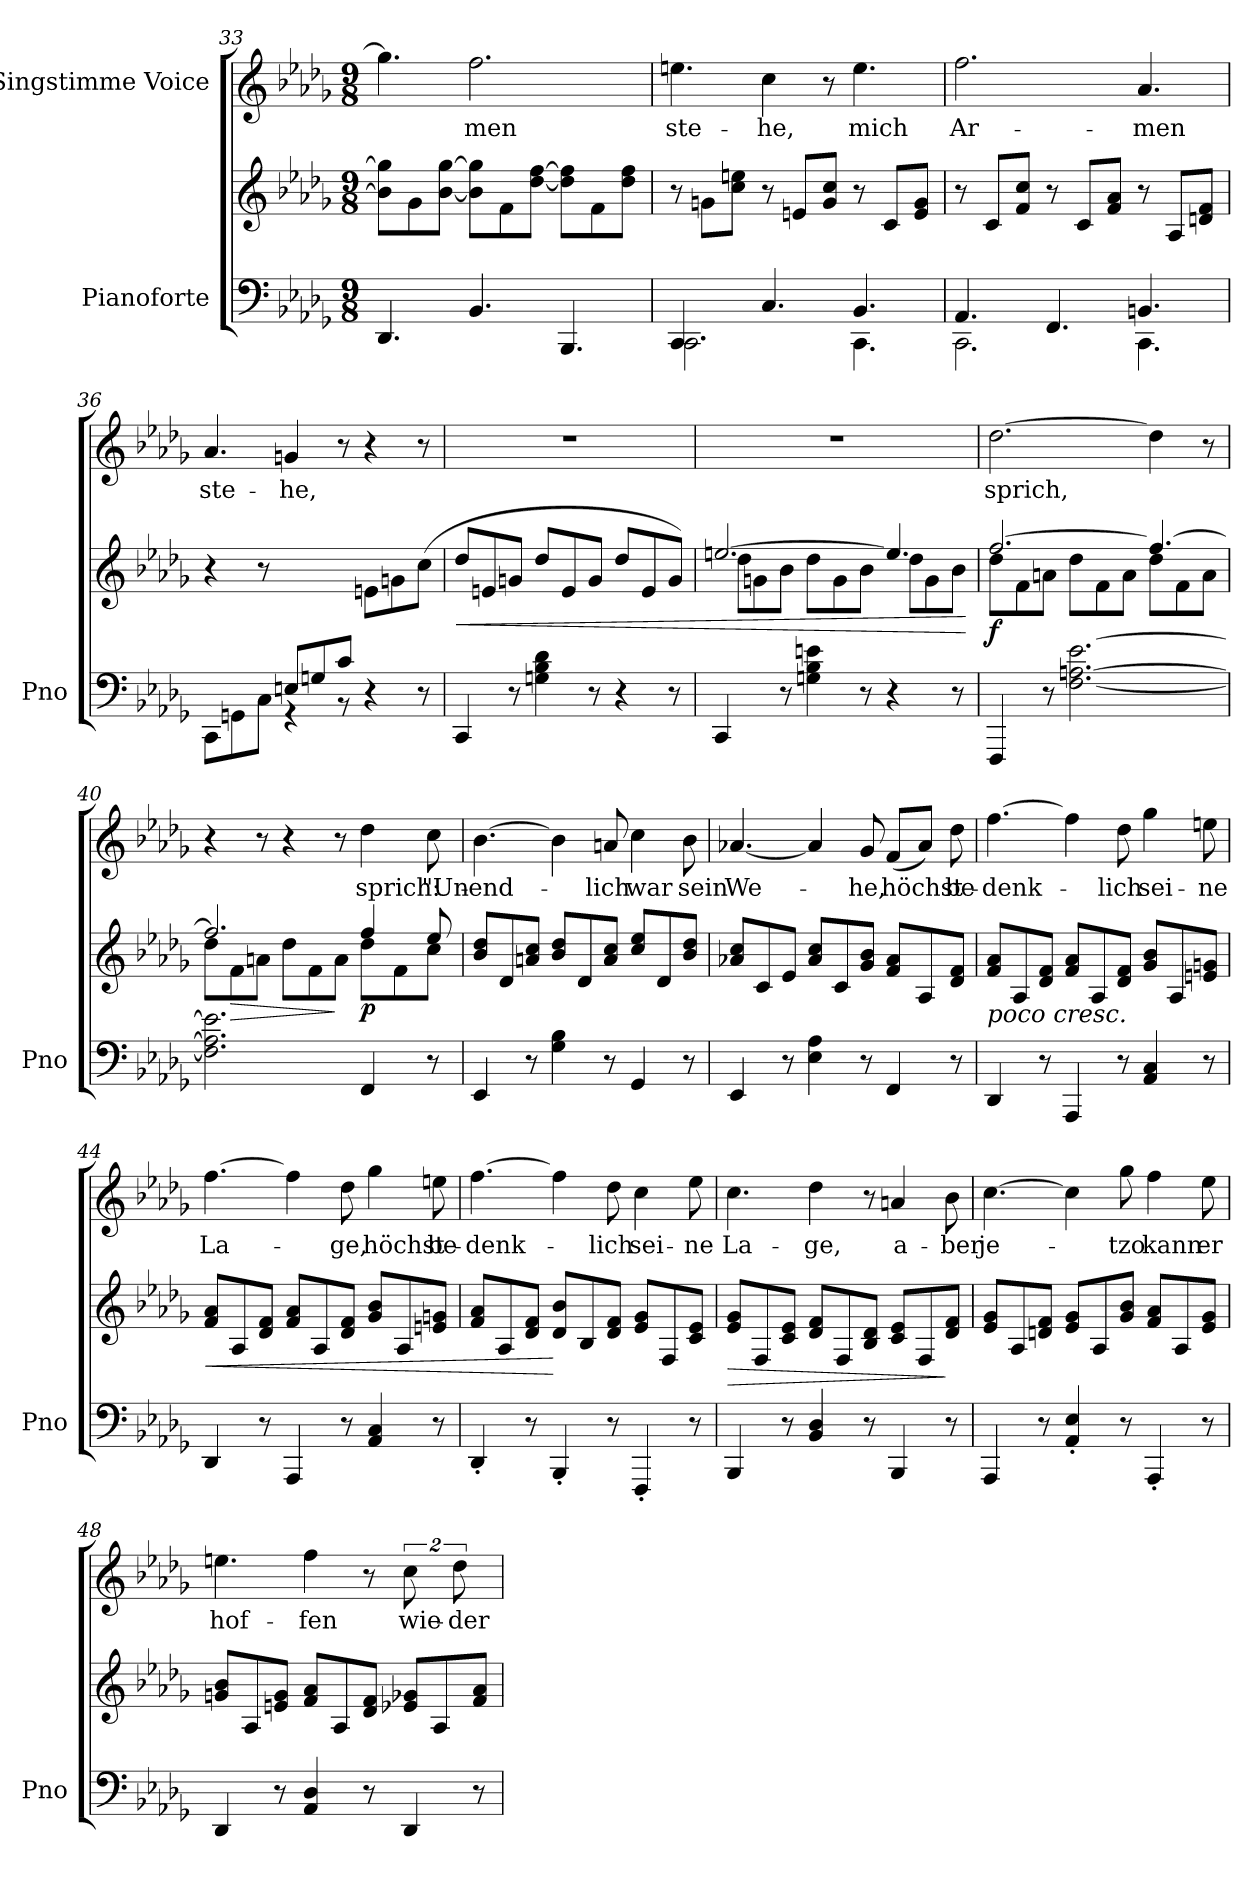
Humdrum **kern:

**kern	**kern	**dynam	**kern	**text
*part2	*part2	*part2	*part1	*part1
*staff3	*staff2	*staff2/3	*staff1	*staff1
*I"Pianoforte	*	*	*I"Singstimme Voice	*
*I'Pno	*	*	*	*
*clefF4	*clefG2	*	*clefG2	*
*k[b-e-a-d-g-]	*k[b-e-a-d-g-]	*	*k[b-e-a-d-g-]	*
*M9/8	*M9/8	*	*M9/8	*
=33	=33	=33	=33	=33
4.DD-/	8b-\] 8gg-\]L	.	4.gg-\]	.
.	8g-\	.	.	.
.	[8b-\ [8gg-\J	.	.	.
!	!	!	!	!LO:LY:b
4.BB-/	8b-\] 8gg-\]L	.	2.ff\	-men
.	8f\	.	.	.
.	[8dd-\ [8ff\J	.	.	.
4.BBB-/	8dd-\] 8ff\]L	.	.	.
.	8f\	.	.	.
.	8dd-\ 8ff\J	.	.	.
=34	=34	=34	=34	=34
*^	*	*	*	*
!	!	!	!	!	!LO:LY:b
4.CC/	2.CC\	8r	.	4.een\	ste-
.	.	8gn\L	.	.	.
.	.	8cc\ 8een\J	.	.	.
!	!	!	!	!	!LO:LY:b
4.C/	.	8r	.	4cc\	-he,
.	.	8en/L	.	.	.
.	.	8g/ 8cc/J	.	8r	.
!	!	!	!	!	!LO:LY:b
4.BB-/	4.CC\	8r	.	4.ee\	mich
.	.	8c/L	.	.	.
.	.	8e/ 8g/J	.	.	.
!!LO:LB:g=z
=35	=35	=35	=35	=35	=35
!	!	!	!	!	!LO:LY:b
4.AA-/	2.CC\	8r	.	2.ff\	Ar-
.	.	8c/L	.	.	.
.	.	8f/ 8cc/J	.	.	.
4.FF/	.	8r	.	.	.
.	.	8c/L	.	.	.
.	.	8f/ 8a-/J	.	.	.
!	!	!	!	!	!LO:LY:b
4.BBn/	4.CC\	8r	.	4.a-/	-men
.	.	8A-/L	.	.	.
.	.	8dn/ 8f/J	.	.	.
!!LO:LB:g=z
=36	=36	=36	=36	=36	=36
!	!	!	!	!	!LO:LY:b
4.ryy	(8CC\L	4r	.	4.a-/	ste-
.	8GGn\	.	.	.	.
.	8C\J	8r	.	.	.
!	!	!	!	!	!LO:LY:b
8En/L	4r	4.ryy	.	4gn/	-he,
8Gn/	.	.	.	.	.
8c/J	8r	.	.	8r	.
4.ryy	4r	8en\L	.	4r	.
.	.	8gn\	.	.	.
.	8r	(8cc\J	.	8r	.
=37	=37	=37	=37	=37	=37
!	!	!	!LO:HP:b	!	!
*v	*v	*	*	*	*
4CC/	8dd-/L	<	8%9r	.
.	8en/	.	.	.
8r	8gn/J	.	.	.
4Gn\ 4B-\ 4d-\	8dd-/L	.	.	.
.	8e/	.	.	.
8r	8g/J	.	.	.
4r	8dd-/L	.	.	.
.	8e/	.	.	.
8r	8g/J)	.	.	.
=38	=38	=38	=38	=38
*	*^	*	*	*
4CC/	[2.een/	8dd-\L	.	8%9r	.
.	.	8gn\	.	.	.
8r	.	8b-\J	.	.	.
4Gn\ 4B-\ 4en\	.	8dd-\L	.	.	.
.	.	8g\	.	.	.
8r	.	8b-\J	.	.	.
4r	4.ee/]	8dd-\L	.	.	.
.	.	8g\	.	.	.
8r	.	8b-\J	.	.	.
*	*v	*v	*	*	*
.	.	[	.	.
!!LO:LB:g=z
=39	=39	=39	=39	=39
*	*^	*	*	*
!	!	!	!LO:DY:b	!	!LO:LY:b
4FFF/	[2.ff/	8dd-\L	f	[2.dd-\	sprich,
.	.	8f\	.	.	.
8r	.	8an\J	.	.	.
[2.F\ [2.An\ [2.e-\	.	8dd-\L	.	.	.
.	.	8f\	.	.	.
.	.	8a\J	.	.	.
.	4.ff/_	8dd-\L	.	4dd-\]	.
.	.	8f\	.	.	.
.	.	8a\J	.	8r	.
!!LO:PB:g=z
=40	=40	=40	=40	=40	=40
2.F\] 2.An\] 2.e-\]	2.ff/]	8dd-\L	.	4r	.
!	!	!	!LO:HP:b	!	!
.	.	8f\	>	.	.
.	.	8an\J	.	8r	.
.	.	8dd-\L	.	4r	.
.	.	8f\	.	.	.
.	.	8a\J	]	8r	.
!	!	!	!LO:DY:b	!	!LO:LY:b
4FF/	4ff/	8dd-\L	p	4dd-\	sprich:
.	.	8f\	.	.	.
!	!	!	!	!	!LO:LY:b
8r	8ee-/	8cc\J	.	8cc\	"Un-
=41	=41	=41	=41	=41	=41
!	!	!	!	!	!LO:LY:b
*	*v	*v	*	*	*
4EE-/	8b-/ 8dd-/L	.	[4.b-\	-end-
.	8d-/	.	.	.
8r	8an/ 8cc/J	.	.	.
4G-\ 4B-\	8b-/ 8dd-/L	.	4b-\]	.
.	8d-/	.	.	.
!	!	!	!	!LO:LY:b
8r	8a/ 8cc/J	.	8an/	-lich
!	!	!	!	!LO:LY:b
4GG-/	8cc/ 8ee-/L	.	4cc\	war
.	8d-/	.	.	.
!	!	!	!	!LO:LY:b
8r	8b-/ 8dd-/J	.	8b-\	sein
=42	=42	=42	=42	=42
!	!	!	!	!LO:LY:b
4EE-/	8a-X/ 8cc/L	.	[4.a-X/	We-
.	8c/	.	.	.
8r	8e-/J	.	.	.
4E-\ 4A-\	8a-/ 8cc/L	.	4a-/]	.
.	8c/	.	.	.
!	!	!	!	!LO:LY:b
8r	8g-/ 8b-/J	.	8g-/	-he,
!	!	!	!	!LO:LY:b
4FF/	8f/ 8a-/L	.	(8f/L	höchst
.	8A-/	.	8a-/J)	.
!	!	!	!	!LO:LY:b
8r	8d-/ 8f/J	.	8dd-\	be-
!!LO:LB:g=z
=43	=43	=43	=43	=43
!	!LO:TX:b:i:t=poco cresc.	!	!	!
!	!	!	!	!LO:LY:b
4DD-/	8f/ 8a-/L	.	[4.ff\	-denk-
.	8A-/	.	.	.
8r	8d-/ 8f/J	.	.	.
4AAA-/	8f/ 8a-/L	.	4ff\]	.
.	8A-/	.	.	.
!	!	!	!	!LO:LY:b
8r	8d-/ 8f/J	.	8dd-\	-lich
!	!	!	!	!LO:LY:b
4AA-/ 4C/	8g-/ 8b-/L	.	4gg-\	sei-
.	8A-/	.	.	.
!	!	!	!	!LO:LY:b
8r	8en/ 8gn/J	.	8een\	-ne
!!LO:LB:g=z
=44	=44	=44	=44	=44
!	!	!LO:HP:b	!	!LO:LY:b
4DD-/	8f/ 8a-/L	<	[4.ff\	La-
.	8A-/	.	.	.
8r	8d-/ 8f/J	.	.	.
4AAA-/	8f/ 8a-/L	.	4ff\]	.
.	8A-/	.	.	.
!	!	!	!	!LO:LY:b
8r	8d-/ 8f/J	.	8dd-\	-ge,
!	!	!	!	!LO:LY:b
4AA-/ 4C/	8g-/ 8b-/L	.	4gg-\	höchst
.	8A-/	.	.	.
!	!	!	!	!LO:LY:b
8r	8en/ 8gn/J	.	8een\	be-
=45	=45	=45	=45	=45
!	!	!	!	!LO:LY:b
4DD-'/	8f/ 8a-/L	.	[4.ff\	-denk-
.	8A-/	.	.	.
8r	8d-/ 8f/J	.	.	.
4BBB-'/	8d-/ 8b-/L	[	4ff\]	.
.	8B-/	.	.	.
!	!	!	!	!LO:LY:b
8r	8d-/ 8f/J	.	8dd-\	-lich
!	!	!	!	!LO:LY:b
4FFF'/	8e-/ 8g-/L	.	4cc\	sei-
.	8F/	.	.	.
!	!	!	!	!LO:LY:b
8r	8c/ 8e-/J	.	8ee-\	-ne
=46	=46	=46	=46	=46
!	!	!LO:HP:b	!	!LO:LY:b
4BBB-/	8e-/ 8g-/L	>	4.cc\	La-
.	8F/	.	.	.
8r	8c/ 8e-/J	.	.	.
!	!	!	!	!LO:LY:b
4BB-/ 4D-/	8d-/ 8f/L	.	4dd-\	-ge,
.	8F/	.	.	.
8r	8B-/ 8d-/J	.	8r	.
!	!	!	!	!LO:LY:b
4BBB-/	8c/ 8e-/L	.	4an/	a-
.	8F/	.	.	.
!	!	!	!	!LO:LY:b
8r	8d-/ 8f/J	]	8b-\	-ber
!!LO:LB:g=z
=47	=47	=47	=47	=47
!	!	!	!	!LO:LY:b
4AAA-/	8e-/ 8g-/L	.	[4.cc\	je-
.	8A-/	.	.	.
8r	8dn/ 8f/J	.	.	.
4AA-/' 4E-/'	8e-/ 8g-/L	.	4cc\]	.
.	8A-/	.	.	.
!	!	!	!	!LO:LY:b
8r	8g-/ 8b-/J	.	8gg-\	-tzo
!	!	!	!	!LO:LY:b
4AAA-'/	8f/ 8a-/L	.	4ff\	kann
.	8A-/	.	.	.
!	!	!	!	!LO:LY:b
8r	8e-/ 8g-/J	.	8ee-\	er
!!LO:PB:g=z
=48	=48	=48	=48	=48
!	!	!	!	!LO:LY:b
4DD-/	8gn/ 8b-/L	.	4.een\	hof-
.	8A-/	.	.	.
8r	8en/ 8g/J	.	.	.
!	!	!	!	!LO:LY:b
4AA-/ 4D-/	8f/ 8a-/L	.	4ff\	-fen
.	8A-/	.	.	.
8r	8d-/ 8f/J	.	8r	.
!	!	!	!	!LO:LY:b
4DD-/	8e-X/ 8g-X/L	.	16%3cc\	wie-
.	8A-/	.	.	.
!	!	!	!	!LO:LY:b
.	.	.	16%3dd-\	-der
8r	8f/ 8a-/J	.	.	.
=	=	=	=	=
*-	*-	*-	*-	*-
